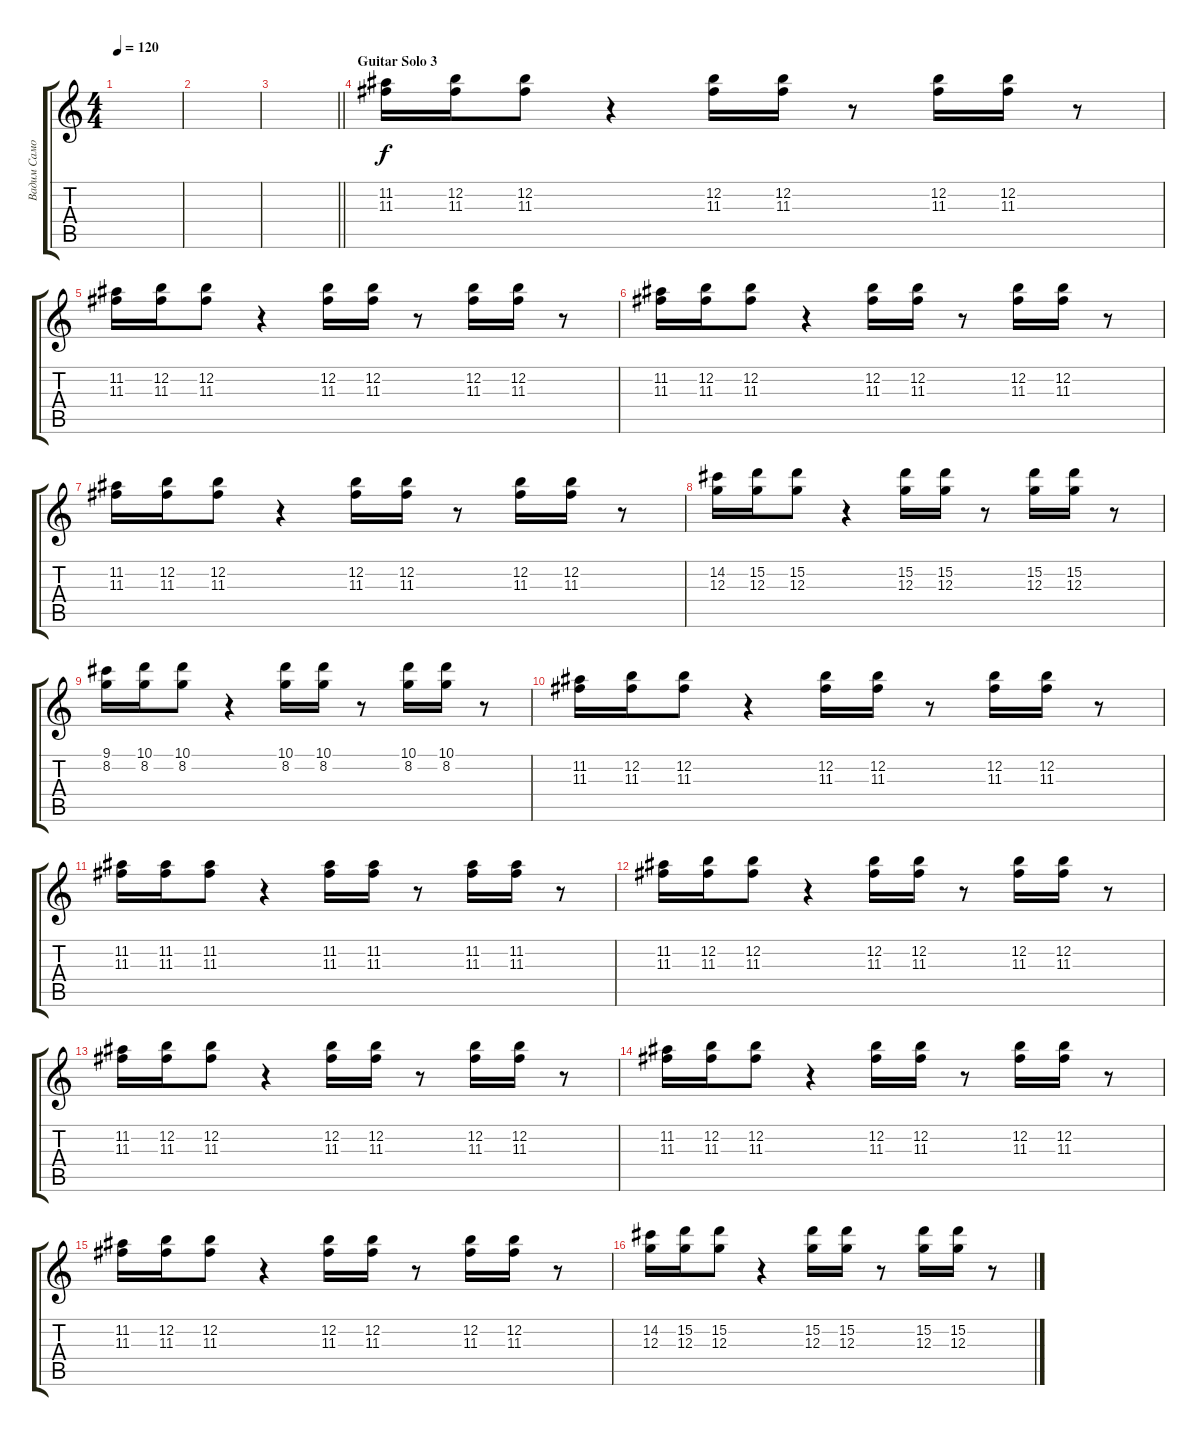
\track ("Вадим Самойлов" "Вадим Само") {instrument electricguitarmuted}
\staff {score tabs}
\tuning (E4 B3 G3 D3 A2 E2) {hide}
\ts (4 4)
\tempo 120
\clef g2
\ks c
|
|
\barLineRight lightlight
|
\section ("" "Guitar Solo 3 ")
(11.2 11.3).16 (12.2 11.3).16 (12.2 11.3).8 r.4 (12.2 11.3).16 (12.2 11.3).16 r.8 (12.2 11.3).16 (12.2 11.3).16 r.8 |
(11.2 11.3).16 (12.2 11.3).16 (12.2 11.3).8 r.4 (12.2 11.3).16 (12.2 11.3).16 r.8 (12.2 11.3).16 (12.2 11.3).16 r.8 |
(11.2 11.3).16 (12.2 11.3).16 (12.2 11.3).8 r.4 (12.2 11.3).16 (12.2 11.3).16 r.8 (12.2 11.3).16 (12.2 11.3).16 r.8 |
(11.2 11.3).16 (12.2 11.3).16 (12.2 11.3).8 r.4 (12.2 11.3).16 (12.2 11.3).16 r.8 (12.2 11.3).16 (12.2 11.3).16 r.8 |
(14.2 12.3).16 (15.2 12.3).16 (15.2 12.3).8 r.4 (15.2 12.3).16 (15.2 12.3).16 r.8 (15.2 12.3).16 (15.2 12.3).16 r.8 |
(9.1 8.2).16 (10.1 8.2).16 (10.1 8.2).8 r.4 (10.1 8.2).16 (10.1 8.2).16 r.8 (10.1 8.2).16 (10.1 8.2).16 r.8 |
(11.2 11.3).16 (12.2 11.3).16 (12.2 11.3).8 r.4 (12.2 11.3).16 (12.2 11.3).16 r.8 (12.2 11.3).16 (12.2 11.3).16 r.8 |
(11.2 11.3).16 (11.2 11.3).16 (11.2 11.3).8 r.4 (11.2 11.3).16 (11.2 11.3).16 r.8 (11.2 11.3).16 (11.2 11.3).16 r.8 |
(11.2 11.3).16 (12.2 11.3).16 (12.2 11.3).8 r.4 (12.2 11.3).16 (12.2 11.3).16 r.8 (12.2 11.3).16 (12.2 11.3).16 r.8 |
(11.2 11.3).16 (12.2 11.3).16 (12.2 11.3).8 r.4 (12.2 11.3).16 (12.2 11.3).16 r.8 (12.2 11.3).16 (12.2 11.3).16 r.8 |
(11.2 11.3).16 (12.2 11.3).16 (12.2 11.3).8 r.4 (12.2 11.3).16 (12.2 11.3).16 r.8 (12.2 11.3).16 (12.2 11.3).16 r.8 |
(11.2 11.3).16 (12.2 11.3).16 (12.2 11.3).8 r.4 (12.2 11.3).16 (12.2 11.3).16 r.8 (12.2 11.3).16 (12.2 11.3).16 r.8 |
(14.2 12.3).16 (15.2 12.3).16 (15.2 12.3).8 r.4 (15.2 12.3).16 (15.2 12.3).16 r.8 (15.2 12.3).16 (15.2 12.3).16 r.8
